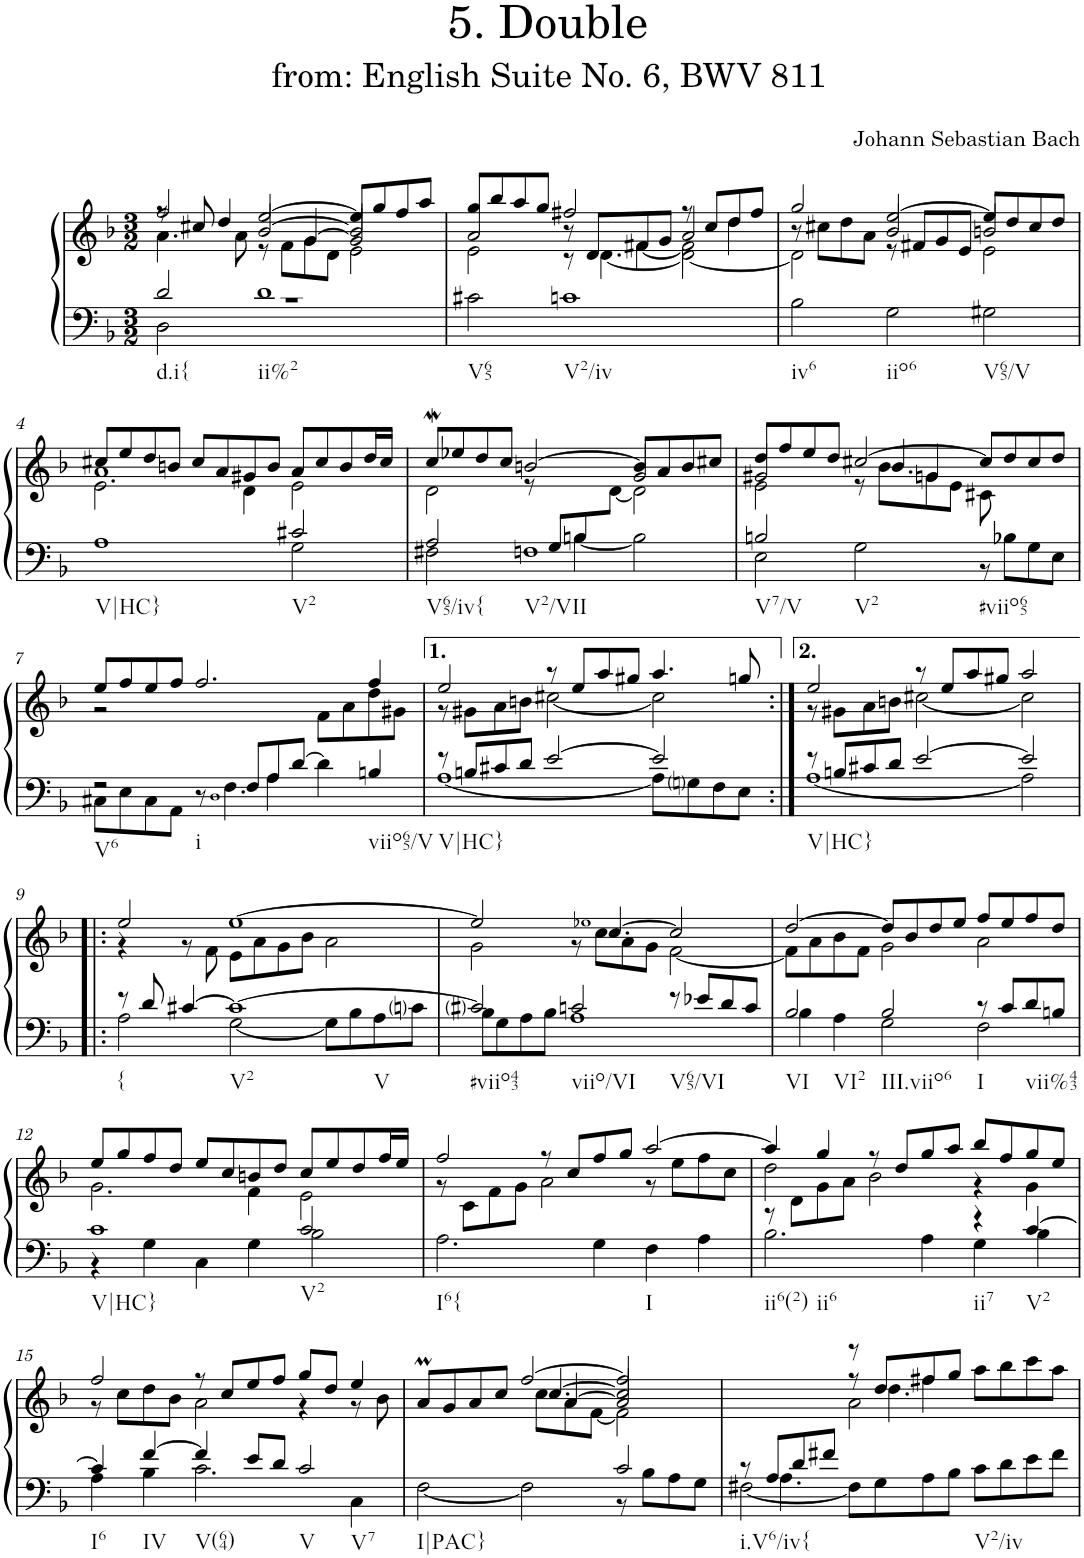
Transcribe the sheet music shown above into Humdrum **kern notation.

**kern	**kern
*part1	*part1
*staff2	*staff1
*I"Piano	*
*I'Pno.	*
*clefF4	*clefG2
*k[b-]	*k[b-]
*M3/2	*M3/2
=1	=1
*^	*^
*	*	*	*^
*	*	*	*	*^
*	*	*	*	*	*^
!LO:TX:b:t=d.i{	!	!	!	!	!	!
2d/	2D\	2ff/	8r	4.a\	1.r	2.ryy
.	.	.	8cc#X/	.	.	.
.	.	.	4dd/	.	.	.
.	.	.	.	8a\	.	.
!LO:TX:b:t=ii%2	!	!	!	!	!	!
4ryy	1d	[2ee/	[2b-/	8r	.	.
.	.	.	.	8f\L	.	.
2.ryy	.	.	.	8g\	.	[4g/
.	.	.	.	8d\J	.	.
.	.	8ee/L]	2b-/]	2e\	.	2g/]
.	.	8gg/	.	.	.	.
.	.	8ff/	.	.	.	.
.	.	8aa/J	.	.	.	.
=2	=2	=2	=2	=2	=2	=2
!LO:TX:b:t=V65	!	!	!	!	!	!
2ryy	2c#X\	8gg/L	2a/	2e\	2ryy	2.ryy
.	.	8bb-/	.	.	.	.
.	.	8aa/	.	.	.	.
.	.	8gg/J	.	.	.	.
!LO:TX:b:t=V2/iv	!	!	!	!	!	!
4ryy	1cn	2ff#X/	8r	8r	2ryy	.
.	.	.	8d/L	[4.d\	.	.
2.ryy	.	.	8f#X/	.	.	[4f#\
.	.	.	8g/J	.	.	.
.	.	8r	2a/	2d\_	4ryy	2f#\]
.	.	8cc/L	.	.	.	.
.	.	8dd/	.	.	4dd\	.
.	.	8ff#/J	.	.	.	.
*	*	*	*	*	*v	*v
=3	=3	=3	=3	=3	=3
!LO:TX:b:t=iv6	!	!	!	!	!
2ryy	2B-\	2gg/	8r	2d\]	1.ryy
.	.	.	8cc#X\L	.	.
.	.	.	8dd\	.	.
.	.	.	8a\J	.	.
!LO:TX:b:t=iio6	!	!	!	!	!
2ryy	2G\	[2ee/	2b-/	8r	.
.	.	.	.	8f#X/L	.
.	.	.	.	8g/	.
.	.	.	.	8e/J	.
!LO:TX:b:t=V65/V	!	!	!	!	!
2ryy	2G#X\	8ee/L]	2bn/	2e\	.
.	.	8dd/	.	.	.
.	.	8cc#/	.	.	.
.	.	8dd/J	.	.	.
*	*	*	*	*v	*v
!!LO:LB:g=z
=4	=4	=4	=4	=4
!LO:TX:b:t=V|HC}	!	!	!	!
2ryy	1A	8cc#X/L	1a	2.e\
.	.	8ee/	.	.
.	.	8dd/	.	.
.	.	8bn/J	.	.
2ryy	.	8cc#/L	.	.
.	.	8a/	.	.
.	.	8g#X/	.	4d\
.	.	8b/J	.	.
!LO:TX:b:t=V2	!	!	!	!
2c#X/	2G\	8a/L	2e\	2ryy
.	.	8cc#/	.	.
.	.	8b/	.	.
.	.	16dd/L	.	.
.	.	16cc#/JJ	.	.
=5	=5	=5	=5	=5
*	*^	*	*	*
!LO:TX:b:t=V65/iv{	!	!	!	!	!
8ryy	2A/	2F#X\	8ccW/L	2d\	2ryy
.	.	.	8ee-X/	.	.
.	.	.	8dd/	.	.
.	.	.	8cc/J	.	.
!	!LO:TX:b:t=V2/VII	!	!	!	!
.	4ryy	1Fn	[2bn/	8r	2ryy
8G/L	.	.	.	4ryy	.
8Bn/	[4B\	.	.	.	.
2ryy	.	.	.	[8d\J	.
.	2B\]	.	8b/L]	2d\]	2g/
.	.	.	8a/	.	.
.	.	.	8b/	.	.
8ryy	.	.	8cc#X/J	.	.
*	*v	*v	*	*	*
=6	=6	=6	=6	=6
*	*	*	*	*^
!LO:TX:b:t=V7/V	!	!	!	!	!
2Bn/	2E\	8dd/L	2e\	2g#X/	8ryy
*	*	*	*	*v	*v
.	.	8ff/	.	.
.	.	8ee/	.	.
.	.	8dd/J	.	.
!LO:TX:b:t=V2	!	!	!	!
8ryy	2G\	[2cc#X/	8r	4ryy
*	*	*	*	*^
4.ryy	.	.	4.b-/	.	8b-\L
.	.	.	.	4gn/	8g\
.	.	.	.	.	8e\J
!LO:TX:b:t=#viio65	!	!	!	!	!
2ryy	8r	8cc#/L]	8c#X\	4ryy	2ryy
.	8B-X\L	8dd/	8ryy	.	.
.	8G\	8cc#/	8ryy	4ryy	.
.	8E\J	8dd/J	8ryy	.	.
*	*	*	*v	*v	*v
!!LO:LB:g=z
=7	=7	=7	=7
*	*^	*	*
!LO:TX:b:t=V6	!	!	!	!
2.ryy	2r	8C#X\L	8ee/L	2r
.	.	8E\	8ff/	.
.	.	8C#\	8ee/	.
.	.	8AA\J	8ff/J	.
!	!LO:TX:b:t=i	!	!	!
.	8r	8ryy	2.ff/	4ryy
.	.	1qD	.	.
.	8F/L	4.F\	.	.
4A\	8A/	.	.	4ryy
.	[8d/J	.	.	.
2ryy	4d\]	2ryy	.	8f\L
.	.	.	.	8a\
!	!LO:TX:b:t=viio65/V	!	!	!
.	4Bn/	.	4ff/	8dd\
.	.	.	.	8g#X\J
*	*v	*v	*	*
=8	=8	=8	=8
!LO:TX:b:t=V|HC}	!	!	!
8r	[1A	2ee/	8r
8Bn/L	.	.	8g#X\L
8c#X/	.	.	8a\
8d/J	.	.	8bn\J
[2e/	.	8r	[2cc#X\
.	.	8ee/L	.
.	.	8aa/	.
.	.	8gg#X/J	.
2e/]	8A\L]	4.aa/	2cc#\]
.	8Gni\	.	.
.	8F\	.	.
.	8E\J	8ggn/	.
=8X1:|!	=8X1:|!	=8X1:|!	=8X1:|!
!LO:TX:b:t=V|HC}	!	!	!
8r	[1A	2ee/	8r
8Bn/L	.	.	8g#X\L
8c#X/	.	.	8a\
8d/J	.	.	8bn\J
[2e/	.	8r	[2cc#X\
.	.	8ee/L	.
.	.	8aa/	.
.	.	8gg#X/J	.
2e/]	2A\]	2aa/	2cc#\]
!!LO:LB:g=z	!!
=9!|:	=9!|:	=9!|:	=9!|:
!LO:TX:b:t={	!	!	!
8r	2A\	2ee/	4r
8d/	.	.	.
[4c#X/	.	.	8r
.	.	.	8f\
!LO:TX:b:t=V2	!	!	!
!LO:TX:b:t=V	!	!	!
1c#_	[2G\	[1ee	8e\L
.	.	.	8a\
.	.	.	8g\
.	.	.	8b-\J
.	8G\L]	.	2a\
.	8B-\	.	.
.	8A\	.	.
.	8cni\J	.	.
=10	=10	=10	=10
!LO:TX:b:t=#viio43	!	!	!
2c#i/]	8B-\L	2ee/]	2g\
.	8G\	.	.
.	8A\	.	.
.	8B-\J	.	.
!LO:TX:b:t=viio/VI	!	!	!
2cn/	1A	8ryy	8r
.	.	1qee-X	.
.	.	[4.cc/	8cc\L
.	.	.	8a\
.	.	.	8g\J
!LO:TX:b:t=V65/VI	!	!	!
8r	.	2cc/]	[2f\
8e-X/L	.	.	.
8d/	.	.	.
8c/J	.	.	.
=11	=11	=11	=11
!LO:TX:b:t=VI	!	!	!
!LO:TX:b:t=VI2	!	!	!
2B-/	4B-\	[2dd/	8f\L]
.	.	.	8a\
.	4A\	.	8b-\
.	.	.	8f\J
!LO:TX:b:t=III.viio6	!	!	!
2B-/	2G\	8dd/L]	2g\
.	.	8b-/	.
.	.	8dd/	.
.	.	8ee/J	.
!LO:TX:b:t=I	!	!	!
8r	2F\	8ff/L	2a\
8c/L	.	8ee/	.
!LO:TX:b:t=vii%43	!	!	!
8d/	.	8ff/	.
8Bn/J	.	8dd/J	.
!!LO:LB:g=z	!!
=12	=12	=12	=12
!LO:TX:b:t=V|HC}	!	!	!
1c	4r	8ee/L	2.g\
.	.	8gg/	.
.	4G\	8ff/	.
.	.	8dd/J	.
.	4C\	8ee/L	.
.	.	8cc/	.
.	4G\	8bn/	4f\
.	.	8dd/J	.
!LO:TX:b:t=V2	!	!	!
2c/	2B-\	8cc/L	2e\
.	.	8ee/	.
.	.	8dd/	.
.	.	16ff/L	.
.	.	16ee/JJ	.
=13	=13	=13	=13
!LO:TX:b:t=I6{	!	!	!
!LO:TX:b:t=I	!	!	!
1.ryy	2.A\	2ff/	8r
.	.	.	8c\L
.	.	.	8f\
.	.	.	8g\J
.	.	8r	2a\
.	.	8cc/L	.
.	4G\	8ff/	.
.	.	8gg/J	.
.	4F\	[2aa/	8r
.	.	.	8ee\L
.	4A\	.	8ff\
.	.	.	8cc\J
=14	=14	=14	=14
*	*	*	*^
!LO:TX:b:t=ii6(2)	!	!	!	!
*	*^	*	*	*
8r	2.B-\	4ryy	4aa/]	2dd\	8ryy
4.ryy	.	.	.	.	8d\L
!	!	!LO:TX:b:t=ii6	!	!	!
.	.	1ryy	4gg/	.	8g\
.	.	.	.	.	8a\J
2ryy	.	.	8r	2b-\	1ryy
.	.	.	8dd/L	.	.
.	4A\	.	8gg/	.	.
.	.	.	8aa/J	.	.
!LO:TX:b:t=ii7	!	!	!	!	!
4r	4G\	.	8bb-/L	4r	.
.	.	.	8ff/	.	.
!LO:TX:b:t=V2	!	!	!	!	!
[4c/	4B-\	4ryy	8gg/	4g\	.
.	.	.	8ee/J	.	.
*	*	*	*	*v	*v
!!LO:LB:g=z
=15	=15	=15	=15	=15
!LO:TX:b:t=I6	!	!	!	!
*	*v	*v	*	*
4c/]	4A\	2ff/	8r
.	.	.	8cc\L
!LO:TX:b:t=IV	!	!	!
[4f/	4B-\	.	8dd\
.	.	.	8b-\J
!LO:TX:b:t=V(64)	!	!	!
4f/]	2.c\	8r	2a\
.	.	8cc/L	.
8e/L	.	8ee/	.
8d/J	.	8ff/J	.
!LO:TX:b:t=V	!	!	!
!LO:TX:b:t=V7	!	!	!
2c/	.	8gg/L	4r
.	.	8dd/J	.
.	4C\	4ee/	8r
.	.	.	8b-\
=16	=16	=16	=16
*	*	*^	*^
!LO:TX:b:t=I|PAC}	!	!	!	!	!
2ryy	[2F\	8am/L	2ryy	2ryy	2ryy
.	.	8g/	.	.	.
.	.	8a/	.	.	.
.	.	8cc/J	.	.	.
2ryy	2F\]	[2ff/	8ryy	8ryy	4ryy
.	.	.	[4.cc/	8cc\L	.
.	.	.	.	8a\	[4a/
.	.	.	.	[8f\J	.
2c/	8r	2ff/]	2cc/]	2f\]	2a/]
.	8B-\L	.	.	.	.
.	8A\	.	.	.	.
.	8G\J	.	.	.	.
=17	=17	=17	=17	=17	=17
*	*^	*	*	*	*
!LO:TX:b:t=i.V6/iv{	!	!	!	!	!	!
8ryy	8r	[2F#X\	2ryy	2ryy	2ryy	8ryy
4.A\	8A/L	.	.	.	.	4.ryy
.	8d/	.	.	.	.	.
.	8f#X/J	.	.	.	.	.
1ryy	2ryy	8F#\L]	8r	8r	2a\	4ryy
.	.	8G\	8dd/L	4.dd\	.	.
.	.	8A\	8ff#X/	.	.	4ff#\
.	.	8B-\J	8gg/J	.	.	.
!	!LO:TX:b:t=V2/iv	!	!	!	!	!
.	2ryy	8c\L	2ryy	2ryy	8aa\L	2ryy
.	.	8d\	.	.	8bb-\	.
.	.	8e\	.	.	8ccc\	.
.	.	8f#\J	.	.	8aa\J	.
*v	*v	*v	*	*	*	*
*	*v	*v	*v	*v
=	=
*-	*-
